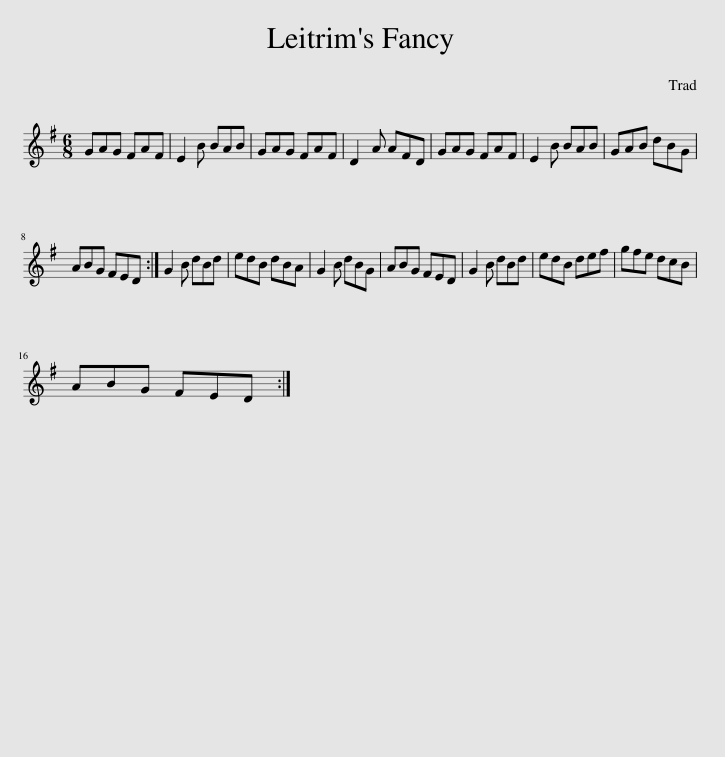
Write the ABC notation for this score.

X:1
L:1/8
M:6/8
I:linebreak $
K:Emin
V:1 treble
V:1
 GAG FAF | E2 B BAB | GAG FAF | D2 A AFD | GAG FAF | %5
 E2 B BAB | GAB dBG |$ ABG FED :| G2 B dBd | edB dBA | %10
 G2 B dBG | ABG FED | G2 B dBd | edB def | gfe dcB |$ %15
 ABG FED :| %16
